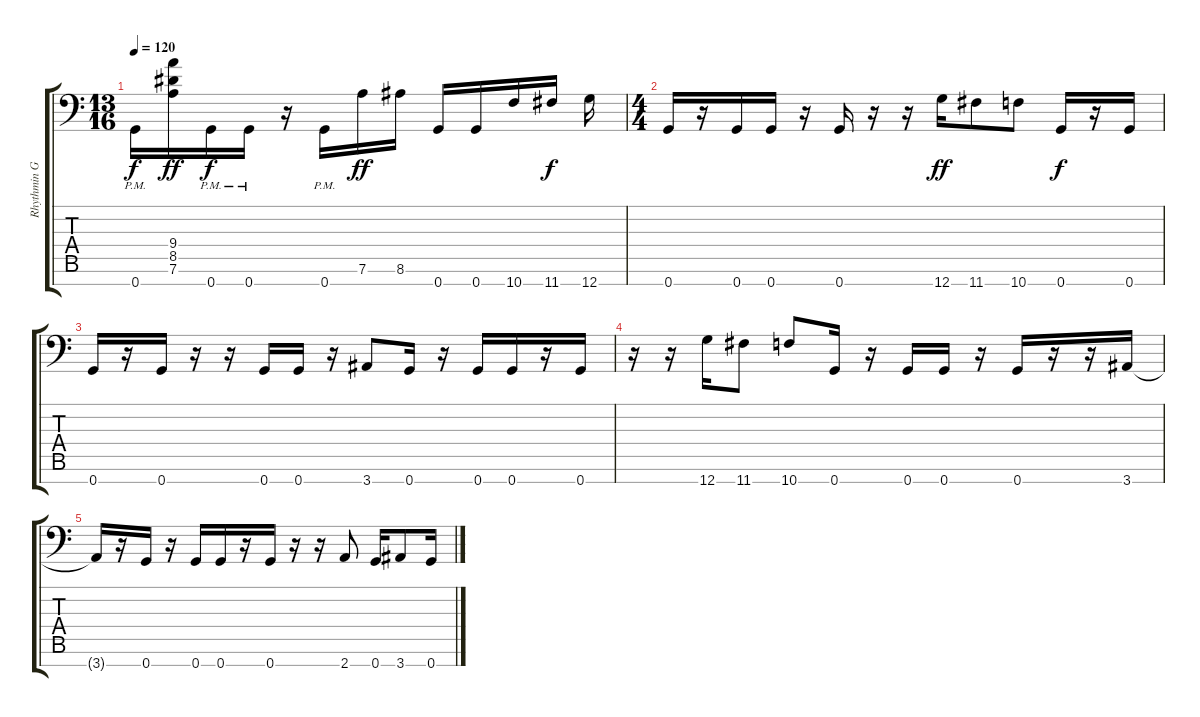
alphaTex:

\track ("Rhythmin Guitar #2" "Rhythmin G") {instrument distortionguitar}
\staff {score tabs}
\tuning (D4 A3 F3 C3 G2 D2 G1) {hide}
\ts (13 16)
\tempo 120
\clef f4
\ks c
0.7{pm}.16{dy f} (9.4 8.5 7.6).16{dy ff} 0.7{pm}.16{dy f} 0.7{pm}.16 r.16 0.7{pm}.16 7.6.16{dy ff} 8.6.16 0.7.16 0.7.16 10.7.16 11.7.16{dy f} 12.7.16 |
\ts (4 4)
0.7.16 r.16 0.7.16 0.7.16 r.16 0.7.16 r.16 r.16 12.7.16{dy ff} 11.7.8 10.7.8 0.7.16{dy f} r.16 0.7.16 |
0.7.16 r.16 0.7.16 r.16 r.16 0.7.16 0.7.16 r.16 3.7.8 0.7.16 r.16 0.7.16 0.7.16 r.16 0.7.16 |
r.16 r.16 12.7.16 11.7.8 10.7.8 0.7.16 r.16 0.7.16 0.7.16 r.16 0.7.16 r.16 r.16 3.7.16 |
3.7{t}.16 r.16 0.7.16 r.16 0.7.16 0.7.16 r.16 0.7.16 r.16 r.16 2.7.8 0.7.16 3.7.8 0.7.16
